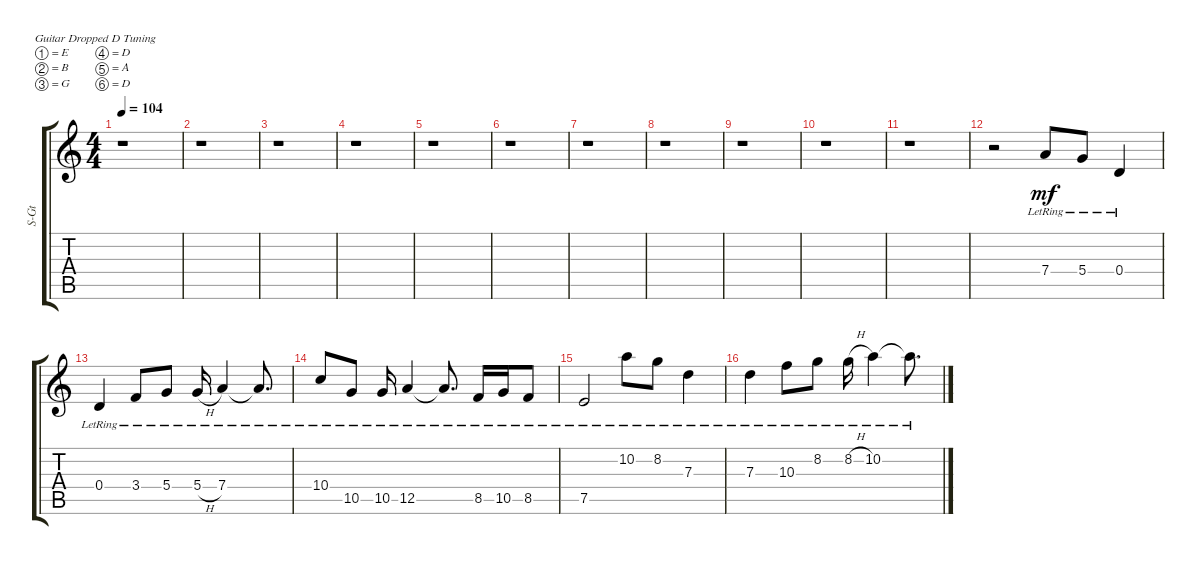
\defaultSystemsLayout 4
\bracketExtendMode groupsimilarinstruments
\otherSystemsTrackNameOrientation horizontal
\track ("Peter Lindgren (Clean)" "S-Gt") {instrument acousticguitarsteel}
\staff {score tabs}
\tuning (E4 B3 G3 D3 A2 D2)
\ts (4 4)
\tempo 104
\clef g2
\ks c
r.1{dy mf beam Down} |
r.1{beam Down} |
r.1{beam Down} |
r.1{beam Down} |
r.1{beam Down} |
r.1{beam Down} |
r.1{beam Down} |
r.1{beam Down} |
r.1{beam Down} |
r.1{beam Down} |
r.1{beam Down} |
r.2{beam Down} 7.4{lr}.8{beam Up} 5.4{lr}.8{beam Up} 0.4{lr}.4{beam Up} |
0.4{lr}.4{beam Up} 3.4{lr}.8{beam Up} 5.4{lr}.8{beam Up} 5.4{h lr}.16{beam Up} 7.4{lr}.4{beam Up} 7.4{lr t}.8{d beam Up} |
10.4{lr}.8{beam Up} 10.5{lr}.8{beam Up} 10.5{lr}.16{beam Up} 12.5{lr}.4{beam Up} 12.5{lr t}.8{d beam Up} 8.5{lr}.16{beam Up} 10.5{lr}.16{beam Up} 8.5{lr}.8{beam Up} |
7.5{lr}.2{beam Up} 10.2{lr}.8{beam Down} 8.2{lr}.8{beam Down} 7.3{lr}.4{beam Down} |
7.3{lr}.4{beam Down} 10.3{lr}.8{beam Down} 8.2{lr}.8{beam Down} 8.2{h lr}.16{beam Down} 10.2{lr}.4{beam Down} 10.2{lr t}.8{d beam Down}
